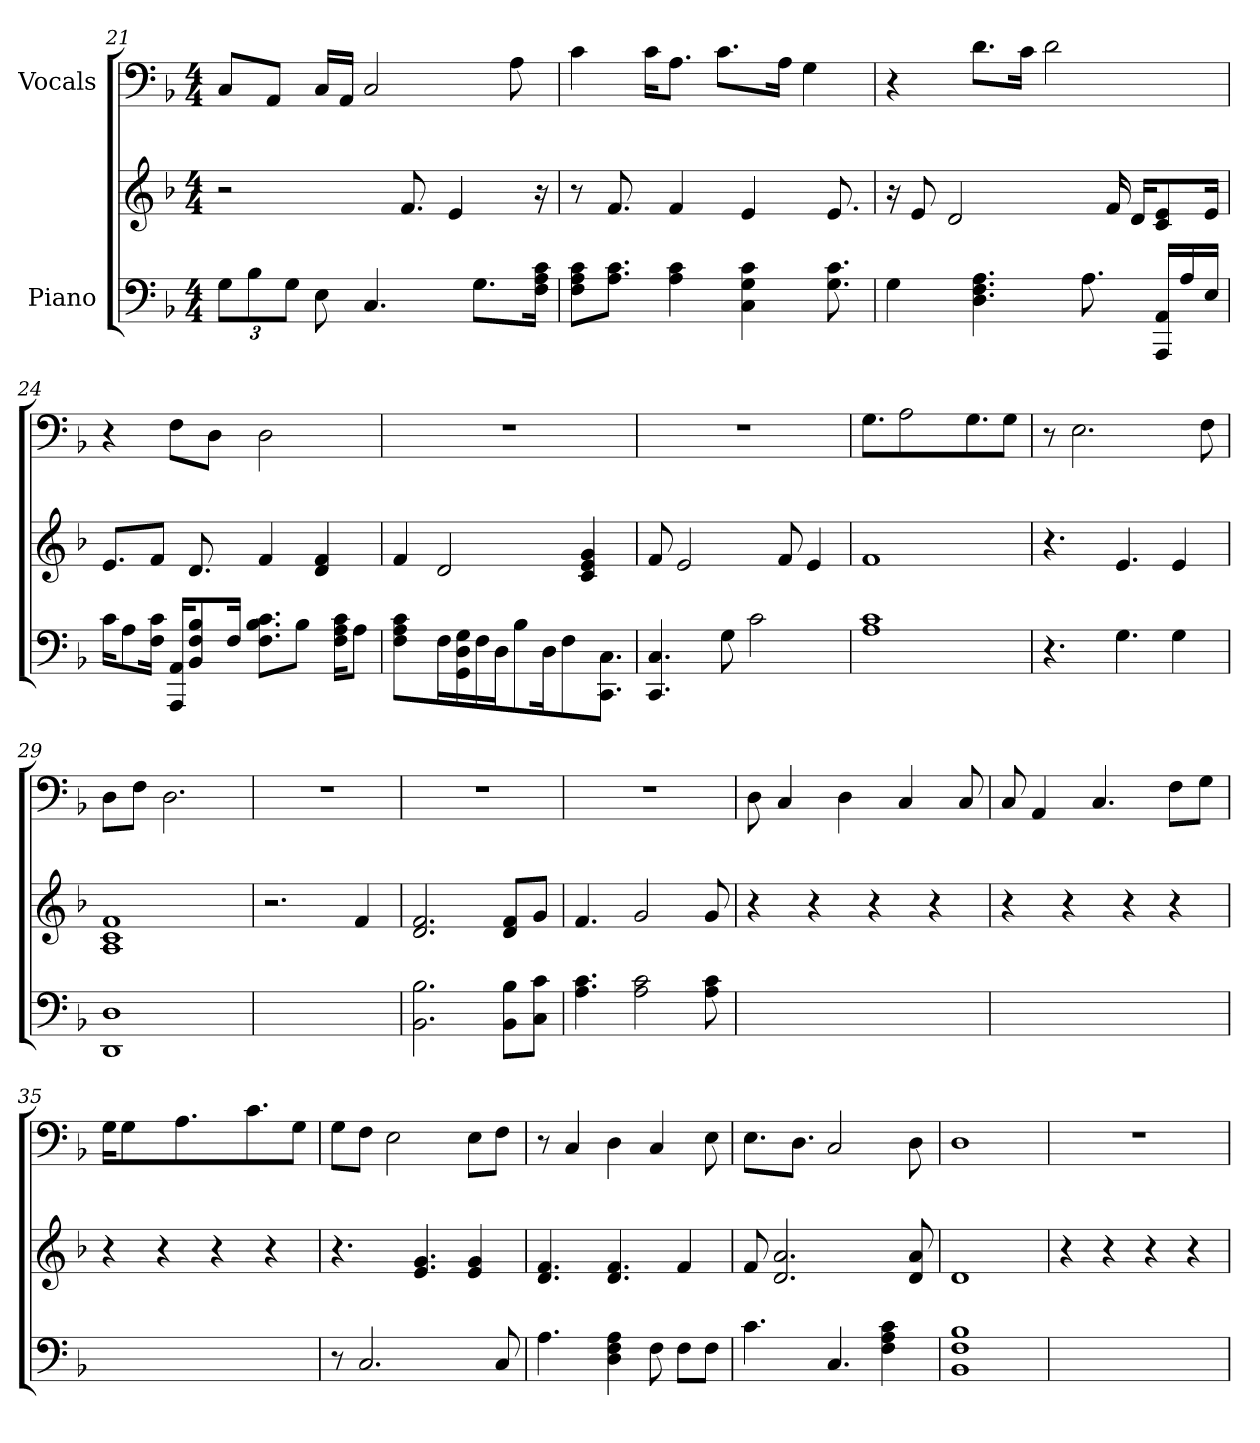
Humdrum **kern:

**kern	**kern	**kern
*part2	*part2	*part1
*staff3	*staff2	*staff1
*I"Piano	*	*I"Vocals
*clefF4	*clefG2	*clefF4
*k[b-]	*k[b-]	*k[b-]
*F:	*F:	*F:
*M4/4	*M4/4	*M4/4
=21	=21	=21
12G\L	2r	8C/L
12B-\	.	.
.	.	8AA/J
12G\J	.	.
8E	.	16C/LL
.	.	16AA/JJ
4.C	.	2C
.	8.f	.
.	4e	.
8.G\L	.	.
.	.	8A
16F\ 16A\ 16c\Jk	16r	.
=22	=22	=22
8F\ 8A\ 8c\L	8r	4c
8.A\ 8.c\J	8.f	.
.	.	16c\KL
4A 4c	4f	8.A\J
.	.	8.c\L
4C 4G 4c	4e	.
.	.	16A\Jk
.	.	4G
8.G 8.c	8.e	.
=23	=23	=23
4G	16r	4r
.	8e	.
.	2d	.
4.D 4.F 4.A	.	8.d\L
.	.	16c\Jk
.	.	2d
8.A	.	.
.	16f	.
.	16d/KL	.
16AAA/ 16AA/LL	8c/ 8e/	.
16A/	.	.
16E/JJ	16e/Jk	.
=24	=24	=24
16c\KL	8.e/L	4r
8A\	.	.
16F\ 16c\Jk	8f/J	.
16AAA/ 16AA/KL	.	8F\L
8BB-/ 8F/ 8B-/	8.d	.
.	.	8D\J
16F/Jk	.	.
8.F\ 8.B-\ 8.c\L	4f	2D
8B-\J	.	.
.	4d 4f	.
16F\ 16A\ 16c\KL	.	.
8A\J	.	.
=25	=25	=25
4F 4A 4c	4f	1r
16F\LL	2d	.
16GG\ 16D\ 16G\J	.	.
16F\L	.	.
16D\JJ	.	.
8B-\L	.	.
16D\K	.	.
8F\J	.	.
.	4e 4g 4c	.
8.CC 8.CJ	.	.
=26	=26	=26
4.CC 4.C	8f	1r
.	2e	.
8G	.	.
2c	.	.
.	8f	.
.	4e	.
=27	=27	=27
1A 1c	1f	8.G
.	.	2A
.	.	8.G
.	.	8GJ
=28	=28	=28
4.r	4.r	8r
.	.	2.E
4.G	4.e	.
4G	4e	.
.	.	8F
=29	=29	=29
1DD 1D	1f 1c 1A	8D\L
.	.	8F\J
.	.	2.D
=30	=30	=30
1ryy	2.r	1r
.	4f	.
=31	=31	=31
2.BB- 2.B-	2.d 2.f	1r
8BB-\ 8B-\L	8d/ 8f/L	.
8C\ 8c\J	8g/J	.
=32	=32	=32
4.A 4.c	4.f	1r
2A 2c	2g	.
8A 8c	8g	.
=33	=33	=33
1ryy	4r	8D
.	.	4C
.	4r	.
.	.	4D
.	4r	.
.	.	4C
.	4r	.
.	.	8C
=34	=34	=34
1ryy	4r	8C
.	.	4AA
.	4r	.
.	.	4.C
.	4r	.
.	4r	8F\L
.	.	8G\J
=35	=35	=35
1ryy	4r	16G
.	.	4G
.	4r	.
.	.	4.A
.	4r	.
.	.	8.c
.	4r	.
.	.	8GJ
=36	=36	=36
8r	4.r	8G\L
2.C	.	8F\J
.	.	2E
.	4.e 4.g	.
.	4e 4g	8E\L
8C	.	8F\J
=37	=37	=37
4.A	4.d 4.f	8r
.	.	4C
4D 4F 4A	4.d 4.f	4D
8F	.	4C
8F\L	4f	.
8F\J	.	8E
=38	=38	=38
4.c	8f	8.E\L
.	2.d 2.a	.
.	.	8.D\J
4.C	.	2C
4F 4A 4c	.	.
.	8d 8a	8D
=39	=39	=39
1BB- 1F 1B-	1d	1D
=40	=40	=40
1ryy	4r	1r
.	4r	.
.	4r	.
.	4r	.
=	=	=
*-	*-	*-
